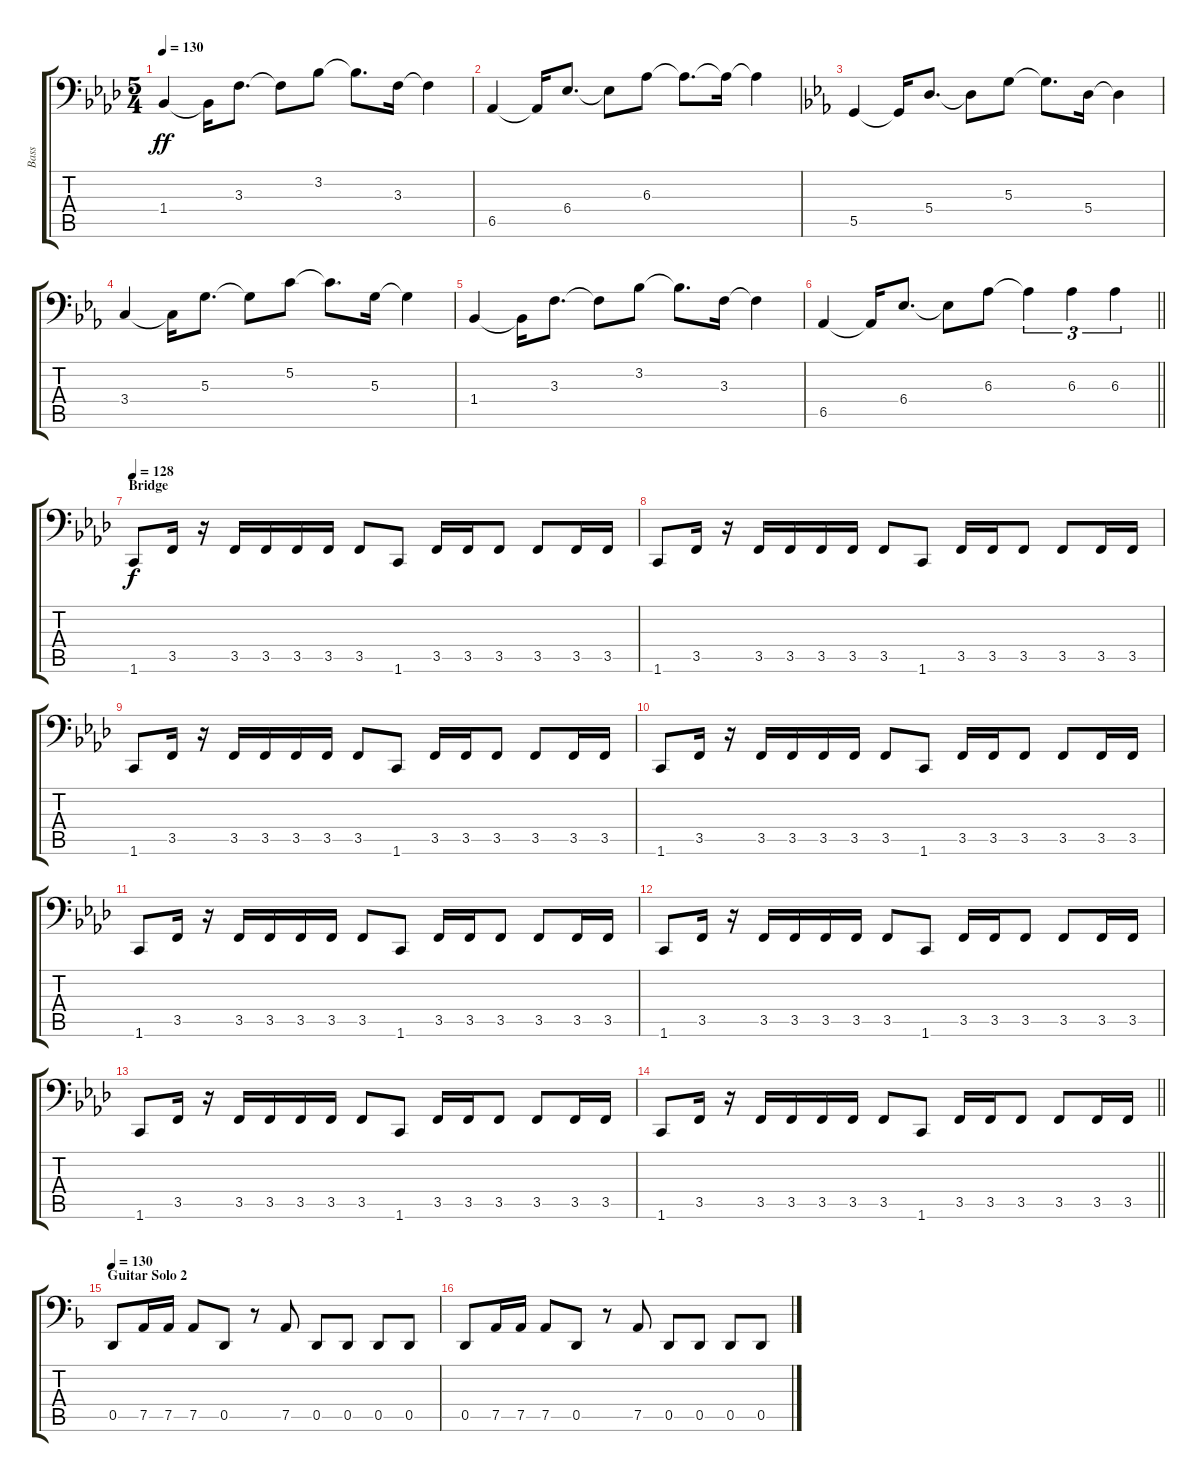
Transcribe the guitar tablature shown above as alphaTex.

\track ("Bass" "Bass") {instrument electricbassfinger}
\staff {score tabs}
\tuning (B2 G2 D2 A1 D1 B0) {hide}
\ts (5 4)
\tempo 130
\clef f4
\ks ab
1.4.4{dy ff} 1.4{t}.16 3.3.8{d} 3.3{t}.8 3.2.8 3.2{t}.8{d} 3.3.16 3.3{t}.4 |
6.5.4 6.5{t}.16 6.4.8{d} 6.4{t}.8 6.3.8 6.3{t}.8{d} 6.3{t}.16 6.3{t}.4 |
\ks eb
5.5.4 5.5{t}.16 5.4.8{d} 5.4{t}.8 5.3.8 5.3{t}.8{d} 5.4.16 5.4{t}.4 |
3.4.4 3.4{t}.16 5.3.8{d} 5.3{t}.8 5.2.8 5.2{t}.8{d} 5.3.16 5.3{t}.4 |
1.4.4 1.4{t}.16 3.3.8{d} 3.3{t}.8 3.2.8 3.2{t}.8{d} 3.3.16 3.3{t}.4 |
\barLineRight lightlight
6.5.4 6.5{t}.16 6.4.8{d} 6.4{t}.8 6.3.8 6.3{t}.4{tu (3 2)} 6.3.4{tu (3 2)} 6.3.4{tu (3 2)} |
\section ("" "Bridge")
\tempo 128
\ks ab
1.6.8{dy f} 3.5.16 r.16 3.5.16 3.5.16 3.5.16 3.5.16 3.5.8 1.6.8 3.5.16 3.5.16 3.5.8 3.5.8 3.5.16 3.5.16 |
1.6.8 3.5.16 r.16 3.5.16 3.5.16 3.5.16 3.5.16 3.5.8 1.6.8 3.5.16 3.5.16 3.5.8 3.5.8 3.5.16 3.5.16 |
1.6.8 3.5.16 r.16 3.5.16 3.5.16 3.5.16 3.5.16 3.5.8 1.6.8 3.5.16 3.5.16 3.5.8 3.5.8 3.5.16 3.5.16 |
1.6.8 3.5.16 r.16 3.5.16 3.5.16 3.5.16 3.5.16 3.5.8 1.6.8 3.5.16 3.5.16 3.5.8 3.5.8 3.5.16 3.5.16 |
1.6.8 3.5.16 r.16 3.5.16 3.5.16 3.5.16 3.5.16 3.5.8 1.6.8 3.5.16 3.5.16 3.5.8 3.5.8 3.5.16 3.5.16 |
1.6.8 3.5.16 r.16 3.5.16 3.5.16 3.5.16 3.5.16 3.5.8 1.6.8 3.5.16 3.5.16 3.5.8 3.5.8 3.5.16 3.5.16 |
1.6.8 3.5.16 r.16 3.5.16 3.5.16 3.5.16 3.5.16 3.5.8 1.6.8 3.5.16 3.5.16 3.5.8 3.5.8 3.5.16 3.5.16 |
\barLineRight lightlight
1.6.8 3.5.16 r.16 3.5.16 3.5.16 3.5.16 3.5.16 3.5.8 1.6.8 3.5.16 3.5.16 3.5.8 3.5.8 3.5.16 3.5.16 |
\section ("" "Guitar Solo 2")
\tempo 130
\ks f
0.5.8 7.5.16 7.5.16 7.5.8 0.5.8 r.8 7.5.8 0.5.8 0.5.8 0.5.8 0.5.8 |
0.5.8 7.5.16 7.5.16 7.5.8 0.5.8 r.8 7.5.8 0.5.8 0.5.8 0.5.8 0.5.8
